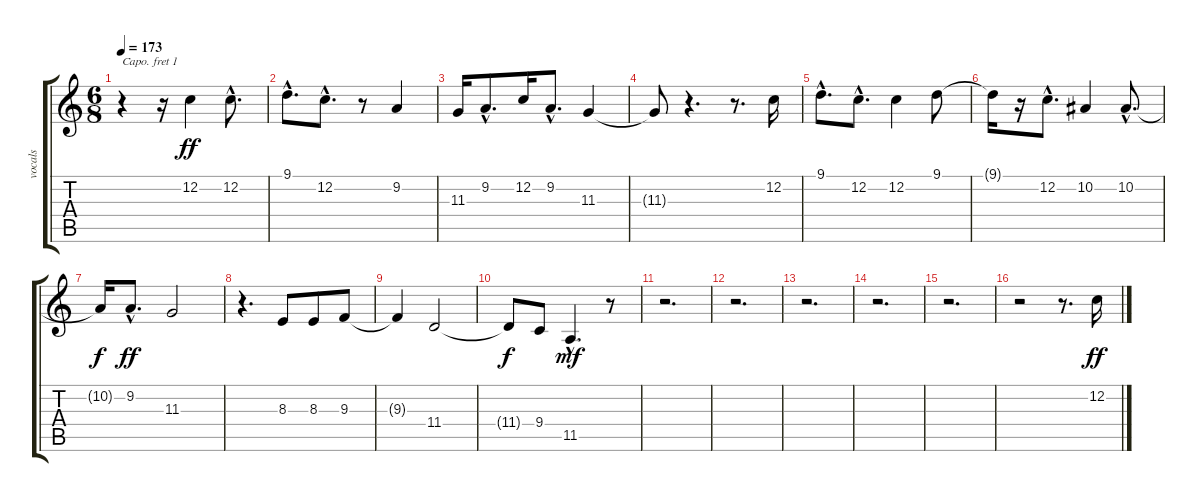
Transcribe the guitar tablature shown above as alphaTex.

\track ("vocals" "vocals") {instrument flute}
\staff {score tabs}
\capo 1
\tuning (E4 B3 G3 D3 A2 E2) {hide}
\ts (6 8)
\tempo 173
\clef g2
\ks c
r.4{dy ff} r.16 12.2.4 12.2{hac}.8{d} |
9.1{hac}.8{d} 12.2{hac}.8{d} r.8 9.2.4 |
11.3.16 9.2{hac}.8{d} 12.2.16 9.2{hac}.8{d} 11.3.4 |
11.3{t}.8 r.4{d} r.8{d} 12.2.16 |
9.1{hac}.8{d} 12.2{hac}.8{d} 12.2.4 9.1.8 |
9.1{t}.16 r.16 12.2{hac}.8{d} 10.2.4 10.2{hac}.8{d} |
10.2{t}.16{dy f} 9.2{hac}.8{d dy ff} 11.3.2 |
r.4{d} 8.3.8 8.3.8 9.3.8 |
9.3{t}.4 11.4.2 |
11.4{t}.8{dy f} 9.4.8 11.5{hac}.4{d dy mf} r.8 |
r.2{d} |
r.2{d} |
r.2{d} |
r.2{d} |
r.2{d} |
r.2 r.8{d} 12.2.16{dy ff}
